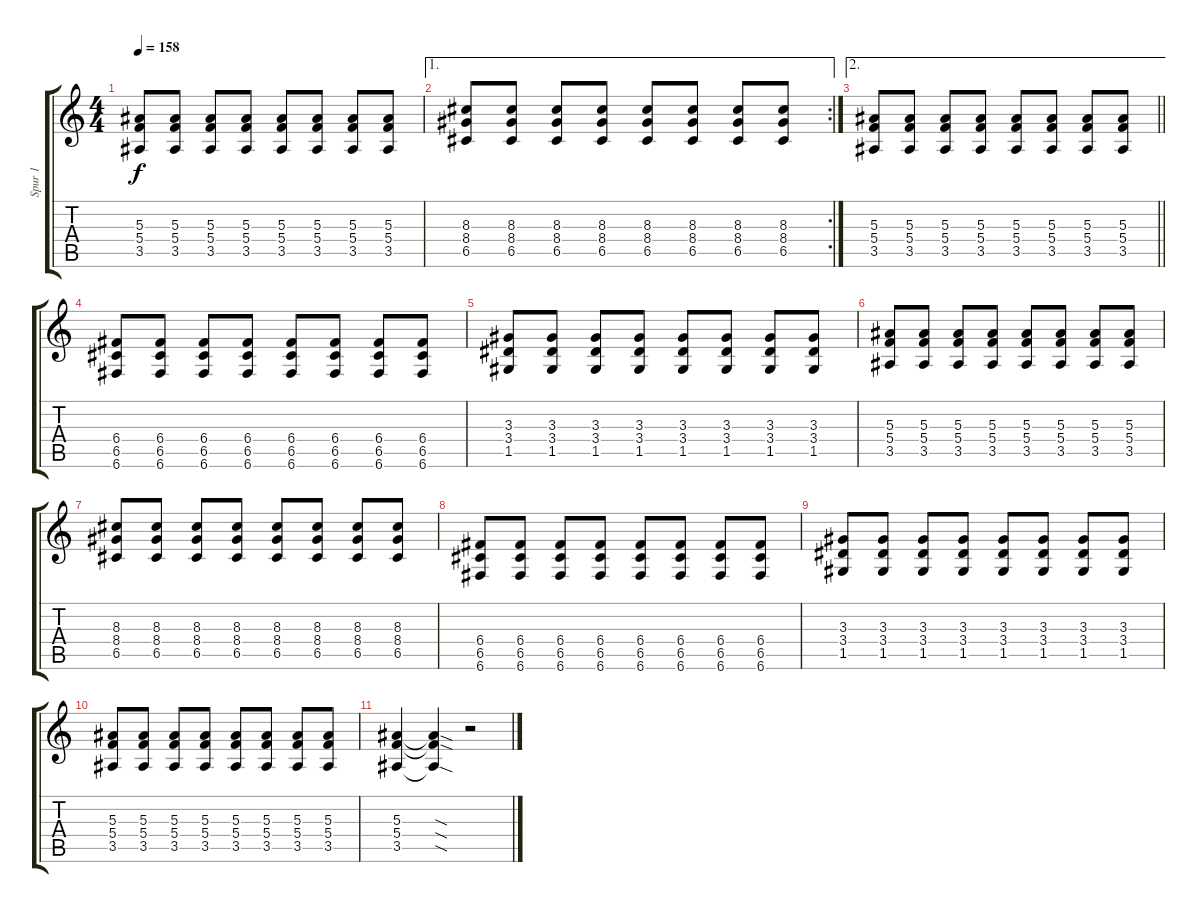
\track ("Spur 1" "Spur 1") {instrument overdrivenguitar}
\staff {score tabs}
\tuning (D4 A3 F3 C3 G2 C2) {hide}
\ts (4 4)
\tempo 158
\clef g2
\ks c
(5.3 5.4 3.5).8{dy f} (5.3 5.4 3.5).8 (5.3 5.4 3.5).8 (5.3 5.4 3.5).8 (5.3 5.4 3.5).8 (5.3 5.4 3.5).8 (5.3 5.4 3.5).8 (5.3 5.4 3.5).8 |
\ae 1
\rc 2
(8.3 8.4 6.5).8 (8.3 8.4 6.5).8 (8.3 8.4 6.5).8 (8.3 8.4 6.5).8 (8.3 8.4 6.5).8 (8.3 8.4 6.5).8 (8.3 8.4 6.5).8 (8.3 8.4 6.5).8 |
\ae 2
\barLineRight lightlight
(5.3 5.4 3.5).8 (5.3 5.4 3.5).8 (5.3 5.4 3.5).8 (5.3 5.4 3.5).8 (5.3 5.4 3.5).8 (5.3 5.4 3.5).8 (5.3 5.4 3.5).8 (5.3 5.4 3.5).8 |
(6.4 6.5 6.6).8 (6.4 6.5 6.6).8 (6.4 6.5 6.6).8 (6.4 6.5 6.6).8 (6.4 6.5 6.6).8 (6.4 6.5 6.6).8 (6.4 6.5 6.6).8 (6.4 6.5 6.6).8 |
(3.3 3.4 1.5).8 (3.3 3.4 1.5).8 (3.3 3.4 1.5).8 (3.3 3.4 1.5).8 (3.3 3.4 1.5).8 (3.3 3.4 1.5).8 (3.3 3.4 1.5).8 (3.3 3.4 1.5).8 |
(5.3 5.4 3.5).8 (5.3 5.4 3.5).8 (5.3 5.4 3.5).8 (5.3 5.4 3.5).8 (5.3 5.4 3.5).8 (5.3 5.4 3.5).8 (5.3 5.4 3.5).8 (5.3 5.4 3.5).8 |
(8.3 8.4 6.5).8 (8.3 8.4 6.5).8 (8.3 8.4 6.5).8 (8.3 8.4 6.5).8 (8.3 8.4 6.5).8 (8.3 8.4 6.5).8 (8.3 8.4 6.5).8 (8.3 8.4 6.5).8 |
(6.4 6.5 6.6).8 (6.4 6.5 6.6).8 (6.4 6.5 6.6).8 (6.4 6.5 6.6).8 (6.4 6.5 6.6).8 (6.4 6.5 6.6).8 (6.4 6.5 6.6).8 (6.4 6.5 6.6).8 |
(3.3 3.4 1.5).8 (3.3 3.4 1.5).8 (3.3 3.4 1.5).8 (3.3 3.4 1.5).8 (3.3 3.4 1.5).8 (3.3 3.4 1.5).8 (3.3 3.4 1.5).8 (3.3 3.4 1.5).8 |
(5.3 5.4 3.5).8 (5.3 5.4 3.5).8 (5.3 5.4 3.5).8 (5.3 5.4 3.5).8 (5.3 5.4 3.5).8 (5.3 5.4 3.5).8 (5.3 5.4 3.5).8 (5.3 5.4 3.5).8 |
(5.3 5.4 3.5).4 (5.3{sod t} 5.4{sod t} 3.5{sod t}).4 r.2
